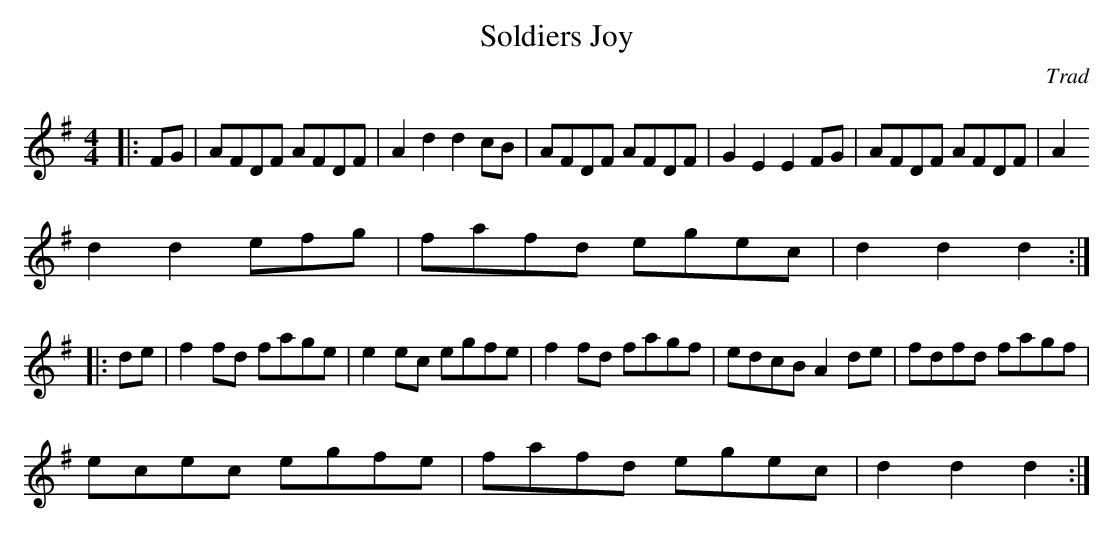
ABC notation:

X:1
T:Soldiers Joy
M:4/4
L:1/8
C:Trad
K:G
|: FG | AFDF AFDF | A2 d2d2 cB | AFDF AFDF | G2 E2 E2 FG| AFDF AFDF | A2
d2 d2 3efg | fafd egec | d2 d2 d2 :|
|: de | f2 fd fage | e2 ec egfe | f2 fd fagf | edcB A2 de | fdfd fagf |
ecec egfe | fafd egec | d2 d2 d2 :|
